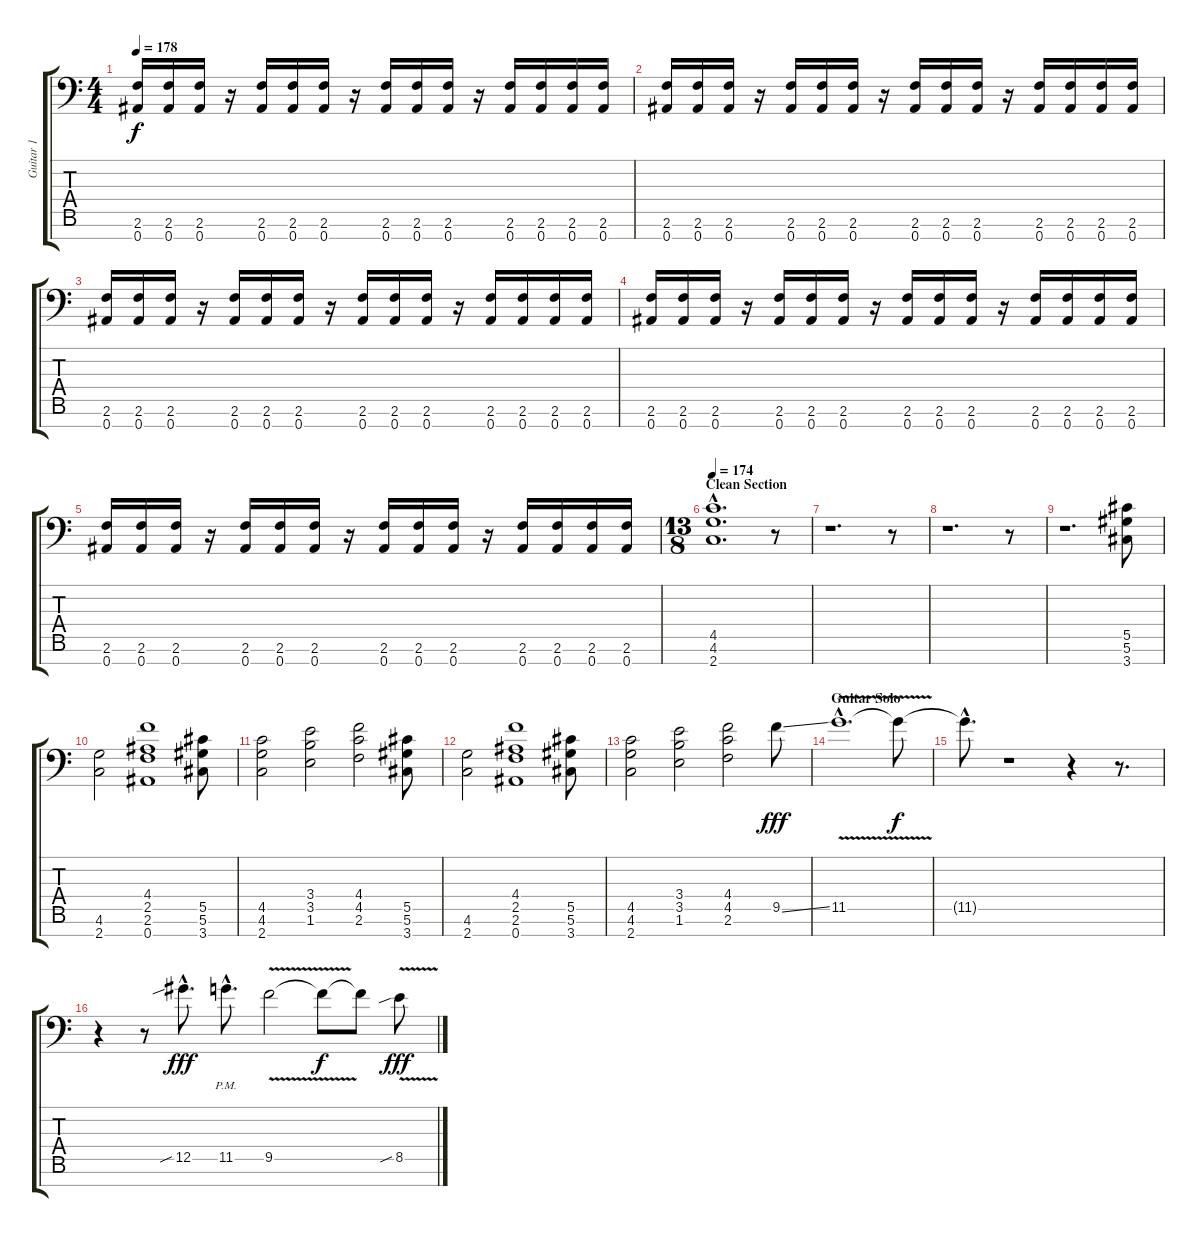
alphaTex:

\track ("Guitar 1" "Guitar 1") {instrument distortionguitar}
\staff {score tabs}
\tuning (Eb4 Bb3 Gb3 Db3 Ab2 Eb2 Bb1) {hide}
\ts (4 4)
\tempo 178
\clef f4
\ks c
(2.6 0.7).16{dy f} (2.6 0.7).16 (2.6 0.7).16 r.16 (2.6 0.7).16 (2.6 0.7).16 (2.6 0.7).16 r.16 (2.6 0.7).16 (2.6 0.7).16 (2.6 0.7).16 r.16 (2.6 0.7).16 (2.6 0.7).16 (2.6 0.7).16 (2.6 0.7).16 |
(2.6 0.7).16 (2.6 0.7).16 (2.6 0.7).16 r.16 (2.6 0.7).16 (2.6 0.7).16 (2.6 0.7).16 r.16 (2.6 0.7).16 (2.6 0.7).16 (2.6 0.7).16 r.16 (2.6 0.7).16 (2.6 0.7).16 (2.6 0.7).16 (2.6 0.7).16 |
(2.6 0.7).16 (2.6 0.7).16 (2.6 0.7).16 r.16 (2.6 0.7).16 (2.6 0.7).16 (2.6 0.7).16 r.16 (2.6 0.7).16 (2.6 0.7).16 (2.6 0.7).16 r.16 (2.6 0.7).16 (2.6 0.7).16 (2.6 0.7).16 (2.6 0.7).16 |
(2.6 0.7).16 (2.6 0.7).16 (2.6 0.7).16 r.16 (2.6 0.7).16 (2.6 0.7).16 (2.6 0.7).16 r.16 (2.6 0.7).16 (2.6 0.7).16 (2.6 0.7).16 r.16 (2.6 0.7).16 (2.6 0.7).16 (2.6 0.7).16 (2.6 0.7).16 |
(2.6 0.7).16 (2.6 0.7).16 (2.6 0.7).16 r.16 (2.6 0.7).16 (2.6 0.7).16 (2.6 0.7).16 r.16 (2.6 0.7).16 (2.6 0.7).16 (2.6 0.7).16 r.16 (2.6 0.7).16 (2.6 0.7).16 (2.6 0.7).16 (2.6 0.7).16 |
\ts (13 8)
\section ("" "Clean Section")
\tempo 174
(4.5{hac} 4.6{hac} 2.7{hac}).1{d volume 0} r.8 |
r.1{d} r.8 |
r.1{d} r.8 |
r.1{d volume 16} (5.5 5.6 3.7).8 |
(4.6 2.7).2 (4.4 2.5 2.6 0.7).1 (5.5 5.6 3.7).8 |
(4.5 4.6 2.7).2 (3.4 3.5 1.6).2 (4.4 4.5 2.6).2 (5.5 5.6 3.7).8 |
(4.6 2.7).2 (4.4 2.5 2.6 0.7).1 (5.5 5.6 3.7).8 |
(4.5 4.6 2.7).2 (3.4 3.5 1.6).2 (4.4 4.5 2.6).2 9.5{ss}.8{dy fff instrument overdrivenguitar} |
\section ("" "Guitar Solo")
11.5{v hac}.1{d} 11.5{t}.8{dy f} |
11.5{hac t}.8{d} r.1 r.4 r.8{d} |
r.4 r.8 12.5{sib hac}.8{d dy fff} 11.5{hac pm}.8{d} 9.5{v}.2 9.5{t}.8{dy f} 9.5{t}.8 8.5{v sib}.8{dy fff}
